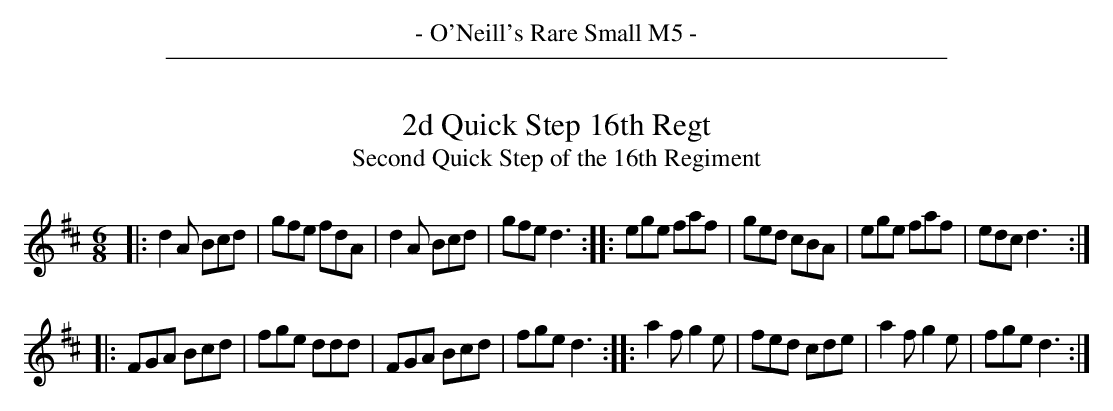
X:1
T: 2d Quick Step 16th Regt
T: Second Quick Step of the 16th Regiment
M: 6/8
L: 1/8
K: D
|:\
d2A Bcd | gfe fdA | d2A Bcd | gfe d3 ::\
ege faf | ged cBA | ege faf | edc d3 ::
FGA Bcd | fge ddd | FGA Bcd | fge d3 ::\
a2f g2e | fed cde | a2f g2e | fge d3 :|
